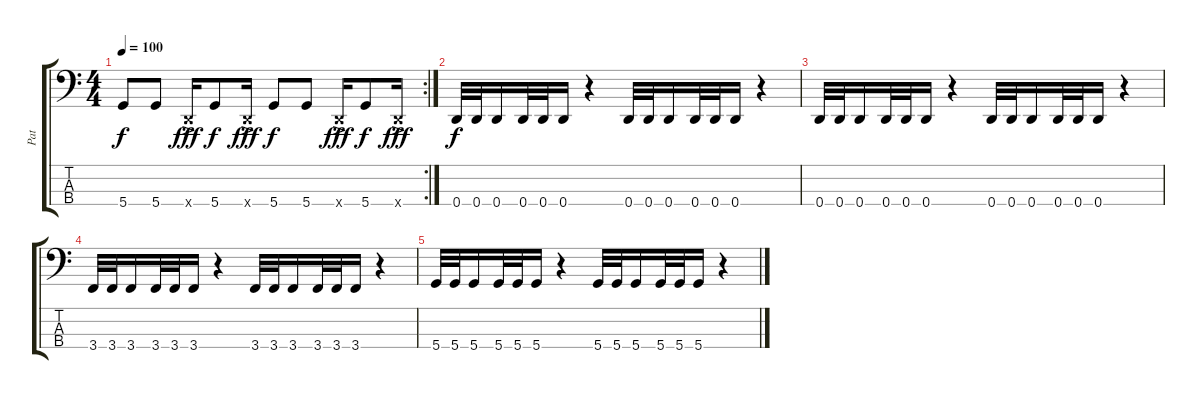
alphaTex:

\track ("Pat" "Pat") {instrument electricbasspick}
\staff {score tabs}
\tuning (G2 D2 A1 D1) {hide}
\rc 2
\ts (4 4)
\tempo 100
\clef f4
\ks c
5.4.8{dy f} 5.4.8 0.4{ac x}.16{dy fff} 5.4.8{dy f} 0.4{ac x}.16{dy fff} 5.4.8{dy f} 5.4.8 0.4{ac x}.16{dy fff} 5.4.8{dy f} 0.4{ac x}.16{dy fff} |
0.4.32{dy f} 0.4.32 0.4.16 0.4.32 0.4.32 0.4.16 r.4 0.4.32 0.4.32 0.4.16 0.4.32 0.4.32 0.4.16 r.4 |
0.4.32 0.4.32 0.4.16 0.4.32 0.4.32 0.4.16 r.4 0.4.32 0.4.32 0.4.16 0.4.32 0.4.32 0.4.16 r.4 |
3.4.32 3.4.32 3.4.16 3.4.32 3.4.32 3.4.16 r.4 3.4.32 3.4.32 3.4.16 3.4.32 3.4.32 3.4.16 r.4 |
5.4.32 5.4.32 5.4.16 5.4.32 5.4.32 5.4.16 r.4 5.4.32 5.4.32 5.4.16 5.4.32 5.4.32 5.4.16 r.4
